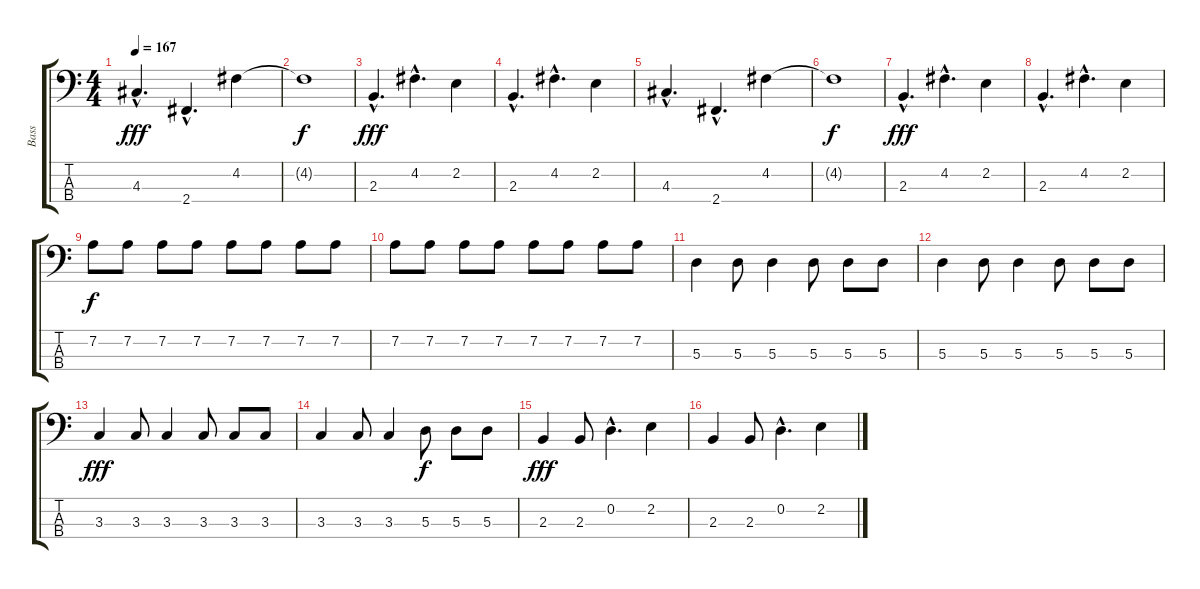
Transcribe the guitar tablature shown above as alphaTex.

\track ("Bass" "Bass") {instrument electricbasspick}
\staff {score tabs}
\tuning (G2 D2 A1 E1) {hide}
\ts (4 4)
\tempo 167
\clef f4
\ks c
4.3{hac}.4{d dy fff} 2.4{hac}.4{d} 4.2.4 |
4.2{t}.1{dy f} |
2.3{hac}.4{d dy fff} 4.2{hac}.4{d} 2.2.4 |
2.3{hac}.4{d} 4.2{hac}.4{d} 2.2.4 |
4.3{hac}.4{d} 2.4{hac}.4{d} 4.2.4 |
4.2{t}.1{dy f} |
2.3{hac}.4{d dy fff} 4.2{hac}.4{d} 2.2.4 |
2.3{hac}.4{d} 4.2{hac}.4{d} 2.2.4 |
7.2.8{dy f} 7.2.8 7.2.8 7.2.8 7.2.8 7.2.8 7.2.8 7.2.8 |
7.2.8 7.2.8 7.2.8 7.2.8 7.2.8 7.2.8 7.2.8 7.2.8 |
5.3.4 5.3.8 5.3.4 5.3.8 5.3.8 5.3.8 |
5.3.4 5.3.8 5.3.4 5.3.8 5.3.8 5.3.8 |
3.3.4{dy fff} 3.3.8 3.3.4 3.3.8 3.3.8 3.3.8 |
3.3.4 3.3.8 3.3.4 5.3.8{dy f} 5.3.8 5.3.8 |
2.3.4{dy fff} 2.3.8 0.2{hac}.4{d} 2.2.4 |
2.3.4 2.3.8 0.2{hac}.4{d} 2.2.4
